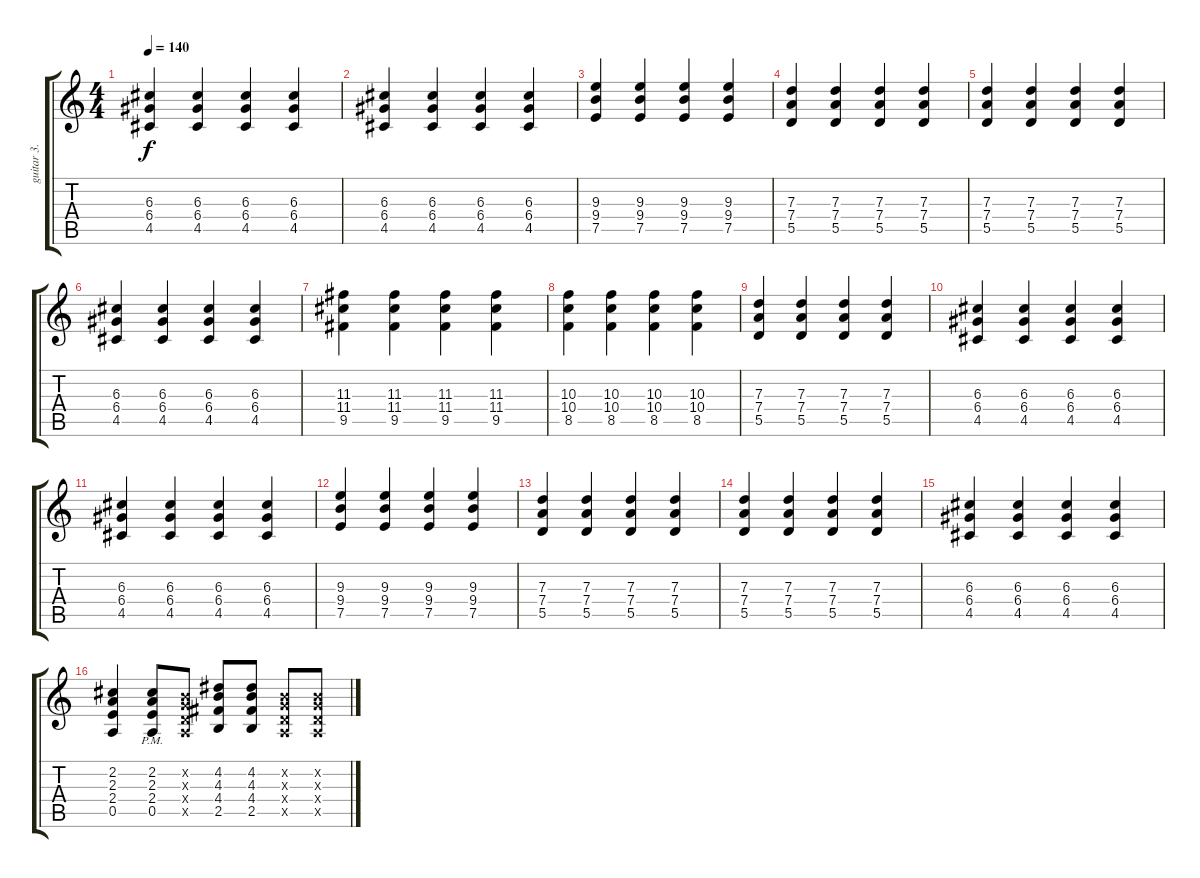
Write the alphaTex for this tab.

\track ("guitar 3." "guitar 3.") {instrument overdrivenguitar}
\staff {score tabs}
\tuning (E4 B3 G3 D3 A2 D2) {hide}
\ts (4 4)
\tempo 140
\clef g2
\ks c
(6.3 6.4 4.5).4{dy f} (6.3 6.4 4.5).4 (6.3 6.4 4.5).4 (6.3 6.4 4.5).4 |
(6.3 6.4 4.5).4 (6.3 6.4 4.5).4 (6.3 6.4 4.5).4 (6.3 6.4 4.5).4 |
(9.3 9.4 7.5).4 (9.3 9.4 7.5).4 (9.3 9.4 7.5).4 (9.3 9.4 7.5).4 |
(7.3 7.4 5.5).4 (7.3 7.4 5.5).4 (7.3 7.4 5.5).4 (7.3 7.4 5.5).4 |
(7.3 7.4 5.5).4 (7.3 7.4 5.5).4 (7.3 7.4 5.5).4 (7.3 7.4 5.5).4 |
(6.3 6.4 4.5).4 (6.3 6.4 4.5).4 (6.3 6.4 4.5).4 (6.3 6.4 4.5).4 |
(11.3 11.4 9.5).4 (11.3 11.4 9.5).4 (11.3 11.4 9.5).4 (11.3 11.4 9.5).4 |
(10.3 10.4 8.5).4 (10.3 10.4 8.5).4 (10.3 10.4 8.5).4 (10.3 10.4 8.5).4 |
(7.3 7.4 5.5).4 (7.3 7.4 5.5).4 (7.3 7.4 5.5).4 (7.3 7.4 5.5).4 |
(6.3 6.4 4.5).4 (6.3 6.4 4.5).4 (6.3 6.4 4.5).4 (6.3 6.4 4.5).4 |
(6.3 6.4 4.5).4 (6.3 6.4 4.5).4 (6.3 6.4 4.5).4 (6.3 6.4 4.5).4 |
(9.3 9.4 7.5).4 (9.3 9.4 7.5).4 (9.3 9.4 7.5).4 (9.3 9.4 7.5).4 |
(7.3 7.4 5.5).4 (7.3 7.4 5.5).4 (7.3 7.4 5.5).4 (7.3 7.4 5.5).4 |
(7.3 7.4 5.5).4 (7.3 7.4 5.5).4 (7.3 7.4 5.5).4 (7.3 7.4 5.5).4 |
(6.3 6.4 4.5).4 (6.3 6.4 4.5).4 (6.3 6.4 4.5).4 (6.3 6.4 4.5).4 |
(2.2 2.3 2.4 0.5).4 (2.2 2.3{pm} 2.4 0.5).8 (0.2{x} 0.3{x} 0.4{x} 0.5{x}).8 (4.2 4.3 4.4 2.5).8 (4.2 4.3 4.4 2.5).8 (0.2{x} 0.3{x} 0.4{x} 0.5{x}).8 (0.2{x} 0.3{x} 0.4{x} 0.5{x}).8
